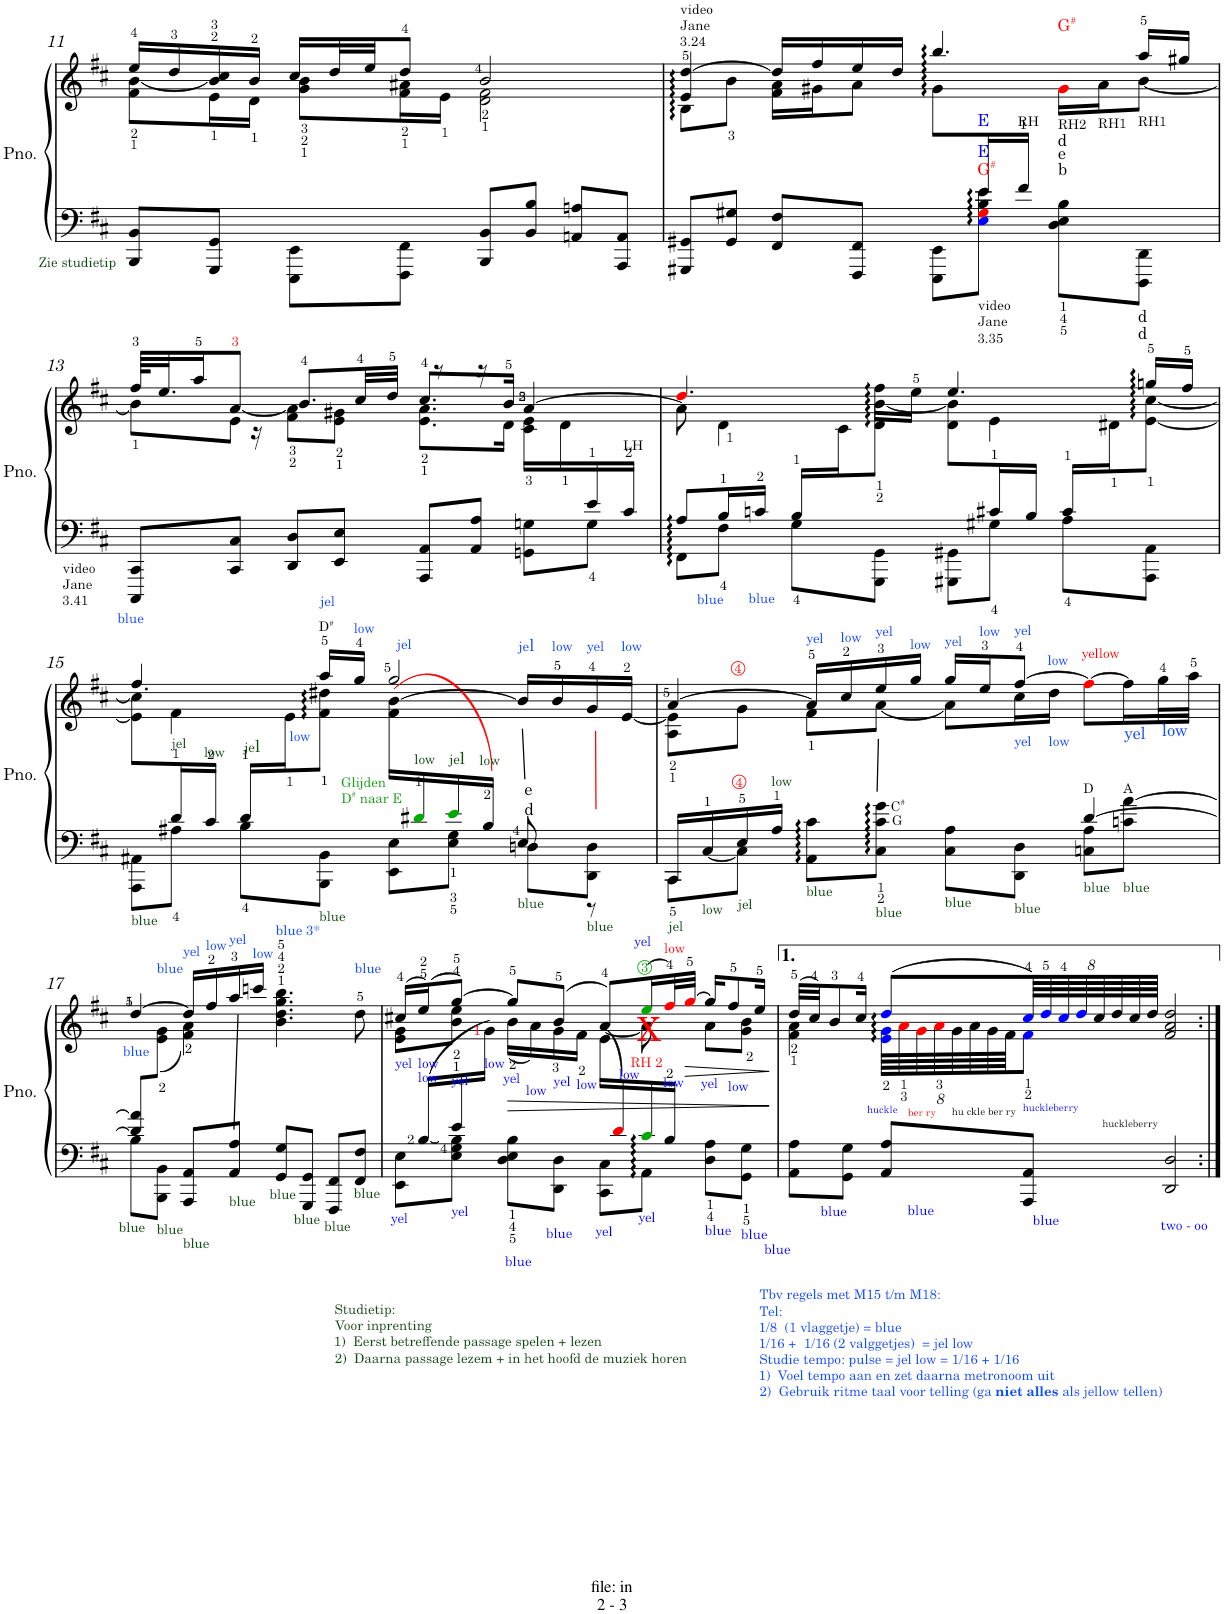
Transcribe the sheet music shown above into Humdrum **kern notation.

**kern	**kern	**dynam
*part1	*part1	*part1
*staff2	*staff1	*staff1/2
*I"Piano	*	*
*I'Pno.	*	*
!!LO:PB:g=z
*clefF4	*clefG2	*
*k[f#c#]	*k[f#c#]	*
*M4/4	*M4/4	*
*met(c)	*met(c)	*
=11	=11	=11
*	*^	*
!LO:TX:b:color=#005500:t=Zie studietip	!	!	!
8BBB/ 8BB/L	16ee/LL	8f#\ [8b\L	.
.	16dd/	.	.
8GGG/ 8GG/J	16b/] 16cc#/	16e\L	.
.	16b/JJ	16d\JJ	.
8EEE\ 8EE\L	16cc#/LL	8g\ 8b\L	.
.	32dd/L	.	.
.	32ee/JJ	.	.
8FFF#\ 8FF#\J	8dd/J	16f#\ 16a#X\L	.
.	.	16e\JJ	.
8BBB/ 8BB/L	2b/	2d\ 2f#\	.
8BB/ 8B/J	.	.	.
8AAn/ 8An/L	.	.	.
8AAA/ 8AA/J	.	.	.
=12	=12	=12	=12
*^	*	*	*
!	!	!LO:TX:a:t=video	!	!
!	!	!LO:TX:a:t=Jane	!	!
!	!	!LO:TX:a:t=3.24	!	!
*	*	*	*^	*
8ryy	8GGG#X/ 8GG#X/L	4e/ [4dd/	8B\L	2ryy	.
.	8GG#/ 8G#X/J	.	8b\J	.	.
.	8FF#/ 8F#/L	16dd/LL]	16f#\ 16a\LL	.	.
.	.	16ff#/	16g#X\J	.	.
.	8FFF#/ 8FF#/J	16ee/	8a\J	.	.
.	.	16dd/JJ	.	.	.
.	8EEE\ 8EE\L	4.bb/	8g#\L	8.ryy	.
!	!	!	!LO:TX:b:color=#0000FF:t=E	!	!
!LO:TX:a:color=#FF0000:t=G	!	!	!	!	!
!LO:TX:a:t=#	!	!	!	!	!
!LO:TX:a:color=#0000FF:t=E	!	!	!	!	!
!LO:TX:b:t=video	!	!	!	!	!
!LO:TX:b:t=Jane	!	!	!	!	!
!LO:TX:b:t=3.35	!	!	!	!	!
16e/L	8Ei\ 8G#j\ 8B\ 8e\J	.	8ryy	.	.
!	!	!	!	!LO:TX:b:t=RH	!
16f#/JJ	.	.	.	4ryy	.
!	!	!	!LO:TX:a:color=#FF0000:t=G	!	!
!	!	!	!LO:TX:a:t=#	!	!
!	!	!	!LO:TX:b:t=RH2	!	!
!LO:TX:a:t=b	!	!	!	!	!
!LO:TX:a:t=e	!	!	!	!	!
!LO:TX:a:t=d	!	!	!	!	!
4ryy	8D\ 8E\ 8B\L	.	16g#j\LL	.	.
!	!	!	!LO:TX:b:t=RH1	!	!
.	.	.	16a\J	.	.
!	!	!LO:TX:b:t=RH1	!	!	!
!	!LO:TX:b:t=d	!	!	!	!
!	!LO:TX:b:t=d	!	!	!	!
.	8DDD\ 8DD\J	16aa/LL	[8b\J	.	.
.	.	16gg#X/JJ	.	16ryy	.
!!LO:LB:g=z
=13	=13	=13	=13	=13	=13
!LO:TX:b:t=video	!	!	!	!	!
!LO:TX:b:t=Jane	!	!	!	!	!
!LO:TX:b:t=3.41	!	!	!	!	!
*	*	*	*	*^	*
2..ryy	8CCC#/ 8CC#/L	64ff#/KLLL	8b\L]	8.ryy	2...ryy	.
.	.	32.ee/J	.	.	.	.
.	.	16aa/J	.	.	.	.
.	8CC#/ 8C#/J	[<8a/J	8e\J	.	.	.
.	.	.	.	16r	.	.
.	8DD/ 8D/L	64ryy	8f#\ 8a\]L	8.b/L	.	.
.	.	8.ryy	.	.	.	.
.	8EE/ 8E/J	.	8e\ 8g#X\J	.	.	.
.	.	.	.	32cc#/LL	.	.
.	.	32ryy	.	.	.	.
.	.	.	.	32dd/JJJ	.	.
.	.	32ryy	.	.	.	.
.	8AAA/ 8AA/L	.	8.e\ 8.a\L	8.cc#/L	.	.
.	.	8r	.	.	.	.
.	8AA/ 8A/J	.	.	.	.	.
.	.	16r	.	.	.	.
.	.	.	16d\Jk	16b/Jk	.	.
.	.	64ryy	.	.	.	.
.	.	32ryy	.	.	.	.
.	8GGn\ 8Gn\L	[4a/	16c#\ 16e\LL	4ryy	.	.
.	.	.	16d\	.	.	.
16e/	8G\J	.	8ryy	.	.	.
!	!	!	!	!	!LO:TX:b:t=LH	!
16c#/JJ	.	.	.	.	16ryy	.
=14	=14	=14	=14	=14	=14	=14
*	*^	*	*	*	*	*
8ryy	8A/L	8FF#\L	4.ddj/	8a\]	8ryy	16ryy	.
*	*	*	*	*v	*v	*v	*
.	16B/L	8F#\J	.	4d\	.
.	16cn/JJ	.	.	.	.
.	16B/LL	8G\L	.	.	.
*	*	*	*^	*^	*
.	8.ryy	.	.	.	16ryy@	16c#\J	.
.	.	8GGG\ 8GG\J	16ff#\LL	8ryy	16ryy@	8d\ [8b\J	.
.	.	.	16ee\JJ	.	16ryy@	.	.
.	8GGG#X\ 8GG#X\L	2ryy	4.ee/	8d\ 8b\]L	8ryy@	2ryy	.
16c#X/L	8G#X\J	.	.	8.ryy	4e\	.	.
16B/JJ	.	.	.	.	.	.	.
16c#/LL	8A\L	.	.	.	.	.	.
8.ryy	.	.	.	16d#X\J	.	.	.
.	8AAA\ 8AA\J	.	16ggn/LL	[8e\ [8cc#\J	8ryy	.	.
.	.	.	16ff#/JJ	.	.	.	.
!!LO:LB:g=z
=15	=15	=15	=15	=15	=15	=15	=15
*	*	*^	*	*	*	*	*
!	!	!	!	!LO:TX:a:color=#0055FF:t=blue	!	!	!	!
!LO:TX:b:color=#005500:t=blue	!	!	!	!	!	!	!	!
*	*	*	*	*	*	*^	*^	*
*	*	*	*	*	*	*	*	*	*	*
4ryy	8ryy	8AAA\ 8AA#X\L	2.ryy	4ryy	8e\] 8cc#\]L	8ryy	4.ff#/	8.ryy	2ryy	.
!	!	!	!	!	!LO:TX:b:color=#005500:t=jel	!	!	!	!	!
.	16d/L	8A#X\J	.	.	2..ryy	4f#\	.	.	.	.
!	!	!	!	!	!	!	!	!LO:TX:b:color=#005500:t=low	!	!
.	16c#/JJ	.	.	.	.	.	.	2ryy	.	.
!	!	!	!	!LO:TX:b:color=#005500:t=je	!	!	!	!	!	!
!	!	!	!	!LO:TX:b:t=l	!	!	!	!	!	!
16d/LL	2.ryy	8B\L	.	16ryy	.	.	.	.	.	.
!	!	!	!	!LO:TX:b:color=#0055FF:t=low	!	!	!	!	!	!
4ryy	.	.	.	16e\J	.	.	.	.	.	.
!	!	!	!	!LO:TX:a:t=D	!	!	!	!	!	!
!	!	!	!	!LO:TX:a:t=#	!	!	!	!	!	!
!	!	!	!	!LO:TX:a:color=#0055FF:t=jel	!	!	!	!	!	!
!	!	!LO:TX:b:color=#005500:t=blue	!	!	!	!	!	!	!	!
.	.	8BBB\ 8BB\J	.	8f#\ 8dd#X\J	.	2ryy	16aa/LL	.	.	.
!	!	!	!	!	!	!	!LO:TX:a:color=#0055FF:t=low	!	!	!
.	.	.	.	.	.	.	16gg/JJ	.	.	.
!	!	!	!	!LO:TX:a:color=#0055FF:t=jel	!	!	!	!	!	!
.	.	8EE\ 8E\L	.	(16f#\ [>16b\LL	.	.	2gg/	.	8ryy	.
!	!	!	!	!LO:TX:b:color=#00AA00:t=Glijden	!	!	!	!	!	!
!	!	!	!	!LO:TX:b:t=D	!	!	!	!	!	!
!	!	!	!	!LO:TX:b:t=#	!	!	!	!	!	!
!	!	!	!	!LO:TX:b:t=naar E	!	!	!	!	!	!
!	!	!	!	!LO:TX:b:color=#005500:t=low	!	!	!	!	!	!
16d#XZ/	.	.	.	8.ryy	.	.	.	.	.	.
!	!	!	!	!	!	!	!	!	!LO:TX:b:color=#005500:t=je	!
!	!	!	!	!	!	!	!	!	!LO:TX:b:t=l	!
16e<Z/	.	8E\ 8G\J	.	.	.	.	.	.	4.ryy	.
!	!	!	!	!	!	!	!	!LO:TX:b:color=#005500:t=low	!	!
16B/JJ)	.	.	.	.	.	.	.	4ryy	.	.
!	!	!	!	!LO:TX:a:color=#0055FF:t=je	!	!	!	!	!	!
!	!	!	!	!LO:TX:a:t=l	!	!	!	!	!	!
!LO:TX:a:t=e	!	!	!	!	!	!	!	!	!	!
!LO:TX:a:t=d	!	!	!	!	!	!	!	!	!	!
!LO:TX:b:color=#005500:t=blue	!	!	!	!	!	!	!	!	!	!
4ryy	.	8Dn\L	8E/	16b/LL]	.	.	.	.	.	.
!	!	!	!	!LO:TX:a:color=#0055FF:t=low	!	!	!	!	!	!
.	.	.	.	16b/	.	.	.	.	.	.
!	!	!	!	!LO:TX:a:color=#0055FF:t=yel	!	!	!	!	!	!
!	!	!LO:TX:b:color=#005500:t=blue	!	!	!	!	!	!	!	!
.	.	8DD\ 8D\J	8r	16g/	.	8ryy	.	.	.	.
!	!	!	!	!LO:TX:a:color=#0055FF:t=low	!	!	!	!	!	!
.	.	.	.	[<16e/JJ	.	.	.	16ryy	.	.
*	*v	*v	*v	*	*	*	*	*	*	*
=16	=16	=16	=16	=16	=16	=16	=16	=16
!	!	!LO:TX:a:color=#0055FF:t=blue	!	!	!	!	!	!
!LO:TX:b:color=#005500:t=jel	!	!	!	!	!	!	!	!
*	*	*	*	*v	*v	*v	*v	*
8CC#\L	16CC#/LL	[4a/	8A\ 8e\]L	4ryy	.
!	!LO:TX:b:color=#005500:t=low	!	!	!	!
.	[<16C#/	.	.	.	.
!	!	!	!LO:TX:a:color=#0055FF:t=blue	!	!
!LO:TX:b:color=#005500:t=jel	!	!	!	!	!
8C#\J]	16E/	.	8g\J	.	.
!	!LO:TX:a:color=#005500:t=low	!	!	!	!
.	16A/JJ	.	.	.	.
!	!	!LO:TX:a:color=#0055FF:t=yel	!	!	!
!LO:TX:b:color=#005500:t=blue	!	!	!	!	!
8AA\ 8c#\L	2ryy	16a/LL]	4ryy	8f#\L	.
!	!	!LO:TX:a:color=#0055FF:t=low	!	!	!
.	.	16cc#/	.	.	.
!	!	!LO:TX:a:color=#0055FF:t=yel	!	!	!
!LO:TX:a:t=G	!	!	!	!	!
!LO:TX:a:t=C	!	!	!	!	!
!LO:TX:a:t=#	!	!	!	!	!
!LO:TX:b:color=#005500:t=blue	!	!	!	!	!
8C#\ 8c#\ 8g\J	.	16ee/	.	[8a\J	.
!	!	!LO:TX:a:color=#0055FF:t=low	!	!	!
.	.	16gg/JJ	.	.	.
!	!	!LO:TX:a:color=#0055FF:t=yel	!	!	!
!LO:TX:b:color=#005500:t=blue	!	!	!	!	!
8C#\ 8A\L	.	16gg/LL	8a\L]	2ryy	.
!	!	!LO:TX:a:color=#0055FF:t=low	!	!	!
.	.	16ee/J	.	.	.
!	!	!LO:TX:a:color=#0055FF:t=yel	!	!	!
!	!	!LO:TX:b:color=#0055FF:t=yel	!	!	!
!LO:TX:b:color=#005500:t=blue	!	!	!	!	!
8DD\ 8D\J	.	[8ff#/J	16cc#\L	.	.
!	!	!	!LO:TX:b:color=#0055FF:t=low	!	!
!	!	!	!LO:TX:a:color=#0055FF:t=low	!	!
.	.	.	16dd\JJ	.	.
!	!	!LO:TX:a:color=#FF0000:t=yellow	!	!	!
!LO:TX:b:color=#005500:t=blue	!	!	!	!	!
!LO:TX:a:t=D	!	!	!	!	!
8Cn\ 8A\L	[4d/	8ff#j\L_	4ryy	.	.
!	!	!LO:TX:b:color=#0055FF:t=yel	!	!	!
!LO:TX:a:t=A	!	!	!	!	!
!LO:TX:b:color=#005500:t=blue	!	!	!	!	!
8cn\ [>8a\J	.	16ff#\L]	.	.	.
!	!	!LO:TX:b:color=#0055FF:t=low	!	!	!
.	.	32gg\L	.	.	.
.	.	32aa\JJJ	.	.	.
*	*	*	*v	*v	*
!!LO:LB:g=z
=17	=17	=17	=17	=17
!	!	!LO:TX:b:color=#0055FF:t=blue	!	!
!LO:TX:b:color=#005500:t=blue	!	!	!	!
8d/] 8a/]L	8B\L	[4dd/	8ryy	.
!	!	!	!LO:TX:a:color=#0055FF:t=blue	!
!LO:TX:b:color=#005500:t=blue	!	!	!	!
2..ryy	8BBB\ 8BB\J	.	(<8e\ 8g\J	.
!	!	!LO:TX:a:color=#0055FF:t=yel	!	!
!	!LO:TX:b:color=#005500:t=blue	!	!	!
.	8AAA/ 8AA/L	16dd/LL]	4f#\ 4a\)	.
!	!	!LO:TX:a:color=#0055FF:t=low	!	!
.	.	16ff#/	.	.
!	!	!LO:TX:a:color=#0055FF:t=yel	!	!
!	!LO:TX:b:color=#005500:t=blue	!	!	!
.	8AA/ 8A/J	16aa/	.	.
!	!	!LO:TX:a:color=#0055FF:t=low	!	!
.	.	16cccn/JJ	.	.
!	!	!LO:TX:a:color=#0055FF:t=blue 3*	!	!
!	!LO:TX:b:color=#005500:t=blue	!	!	!
.	8GG/ 8G/L	4.b\ 4.dd\ 4.gg\ 4.bb\	2ryy	.
!	!LO:TX:b:color=#005500:t=blue	!	!	!
.	8GGG/ 8GG/J	.	.	.
!	!LO:TX:b:color=#005500:t=blue	!	!	!
.	8FFF#/ 8FF#/L	.	.	.
!	!	!LO:TX:a:color=#0055FF:t=blue	!	!
!	!LO:TX:b:color=#005500:t=blue	!	!	!
.	8FF#/ 8F#/J	8dd\	.	.
=18	=18	=18	=18	=18
*	*^	*	*^	*
!	!	!	!LO:TX:b:color=#0000FF:t=yel	!	!	!
!LO:TX:b:color=#005500:t=Studietip&colon;	!	!	!	!	!	!
!LO:TX:b:t=Voor inprenting	!	!	!	!	!	!
!LO:TX:b:t=1)  Eerst betreffende passage spelen + lezen	!	!	!	!	!	!
!LO:TX:b:t=2)  Daarna passage lezem + in het hoofd de muziek horen	!	!	!	!	!	!
!LO:TX:b:color=#0000FF:t=yel	!	!	!	!	!	!
16ryy	16ryy	8EE\ 8E\L	(16cc#X/LL	8e\ 8g\L	8.ryy	.
!	!	!	!LO:TX:b:color=#0000FF:t=low	!	!	!
!	!	!	!LO:TX:b:color=#0000FF:t=low	!	!	!
.	([<16B/LL	.	(16ee/J)	.	.	.
!	!	!	!LO:TX:b:color=#0000FF:t=yel	!	!	!
!	!LO:TX:b:color=#0000FF:t=yel	!	!	!	!	!
.	16e/	8E\ 8G\ 8B\]J	[8gg/J)	8b\ 8ee\J	.	.
!	!	!	!	!	!LO:TX:b:color=#0000FF:t=low	!
.	2ryy	.	.	.	16g\JJ)	.
!	!	!	!LO:TX:b:color=#0000FF:t=yel	!	!	!
!	!	!LO:TX:b:color=#0000FF:t=blue	!	!	!	!
.	.	8D\ 8E\ 8B\L	8gg/L]	(16b\LL	4.ryy	.
!	!	!	!	!LO:TX:b:color=#0000FF:t=low	!	!
.	.	.	.	16a\)	.	.
!	!	!	!LO:TX:b:color=#0000FF:t=yel	!	!	!
!	!	!LO:TX:b:color=#0000FF:t=blue	!	!	!	!
.	.	8DD\ 8D\J	(8b/J	16g\	.	.
!	!	!	!	!LO:TX:b:color=#0000FF:t=low	!	!
.	.	.	.	16f#\JJ	.	.
!	!	!LO:TX:b:color=#0000FF:t=yel	!	!	!	!
.	.	8CC#\ 8C#\L	[<8a/L)	(16e\LL	.	.
!	!	!	!	!LO:TX:b:color=#FF0000:t=RH 2	!	!
!	!	!	!	!LO:TX:b:color=#0000FF:t=low	!	!
16dj/)	.	.	.	8.ryy	.	.
!	!	!	!LO:TX:a:color=#0000FF:t=yel	!	!	!
!	!	!	!LO:TX:a:color=#FF0000:t=X	!	!	!
!LO:TX:b:color=#0000FF:t=yel	!	!	!	!	!	!
16c#Z/	.	8AA\J	(16eeZ/L	.	8a\]	.
!	!	!	!LO:TX:a:color=#FF0000:t=low	!	!	!
!	!	!	!LO:TX:b:color=#0000FF:t=low	!	!	!
16B/JJ	4ryy	.	32ff#j/L)	.	.	.
!	!	!	!	!	!	!LO:HP:b
.	.	.	[32ggj/JJJ	.	.	>
!	!	!	!LO:TX:b:color=#0000FF:t=yel	!	!	!
!LO:TX:b:color=#0000FF:t=blue	!	!	!	!	!	!
4ryy	.	8D\ 8A\L	16gg/KL]	8a\L	4ryy	.
!	!	!	!LO:TX:b:color=#0000FF:t=low	!	!	!
.	.	.	8ff#/	.	.	.
!	!	!LO:TX:b:color=#0000FF:t=blue	!	!	!	!
.	.	8GG\ 8G\J	.	8g\ 8b\J	.	.
.	16ryy	.	16ee/Jk	.	.	.
*v	*v	*v	*	*	*	*
*	*v	*v	*v	*
.	.	]
=19	=19	=19
*	*^	*
!LO:TX:b:color=#0055FF:t=Tbv regels met M15 t/m M18&colon;	!	!	!
!LO:TX:b:t=Tel&colon;	!	!	!
!LO:TX:b:t=1/8  (1 vlaggetje) = blue	!	!	!
!LO:TX:b:t=1/16 +  1/16 (2 valggetjes)  = jel low	!	!	!
!LO:TX:b:t=Studie tempo&colon; pulse = jel low = 1/16 + 1/16	!	!	!
!LO:TX:b:t=1)  Voel tempo aan en zet daarna metronoom uit	!	!	!
!LO:TX:b:t=2)  Gebruik ritme taal voor telling (ga	!	!	!
!LO:TX:b:B:t=niet alles	!	!	!
!LO:TX:b:t=als jellow tellen)	!	!	!
!LO:TX:b:color=#0000FF:t=blue	!	!	!
8AA\ 8A\L	(32dd/LLL	4f#\ 4a\	.
.	32cc#/JJ)	.	.
.	8b/	.	.
!LO:TX:b:color=#0000FF:t=blue	!	!	!
8GG\ 8G\J	.	.	.
.	16cc#/Jk	.	.
!	!LO:TX:b:color=#0000FF:t=huckle	!	!
!LO:TX:b:color=#0000FF:t=blue	!	!	!
8AA/ 8A/L	(8ddi/L	64ei\ 64gi\LLLL	.
!	!	!LO:TX:b:color=#FF0000:t=ber ry	!
.	.	64aj\	.
.	.	64gj\	.
.	.	64aj\	.
!	!	!LO:TX:b:t=hu ckle ber ry	!
.	.	64g\	.
.	.	64a\	.
.	.	64g\	.
.	.	64f#\JJJ	.
!	!LO:TX:b:color=#0000FF:t=huckleberry	!	!
!LO:TX:b:color=#0000FF:t=blue	!	!	!
8AAA/ 8AA/J	64cc#i/LLL)	8f#i\J	.
.	64ddi/	.	.
.	64cc#i/	.	.
.	64ddi/	.	.
!	!LO:TX:b:t=huckleberry	!	!
.	64cc#/	.	.
.	64dd/	.	.
.	64cc#/	.	.
.	64dd/JJJJ	.	.
!LO:TX:b:color=#0000FF:t=two - oo	!	!	!
2DD/ 2D/	2f#/ 2a/ 2dd/	2ryy	.
*	*v	*v	*
=:|!	=:|!	=:|!
*-	*-	*-
